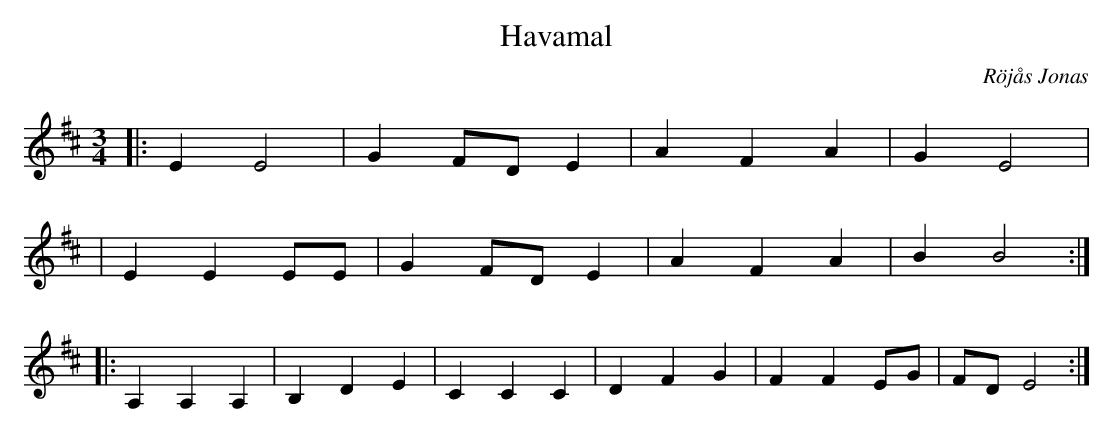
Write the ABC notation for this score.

X:1
T: Havamal
M:3/4
C: Röjås Jonas
L:1/8
K:E dorian
|: E2 E4 | G2 FD E2 | A2 F2 A2 | G2 E4 |
| E2 E2 EE | G2 FD E2 | A2 F2 A2 | B2 B4:|
|: A,2 A,2 A,2 | B,2 D2 E2 | C2 C2 C2 | D2 F2 G2 |F2 F2 EG | FD E4 :|
